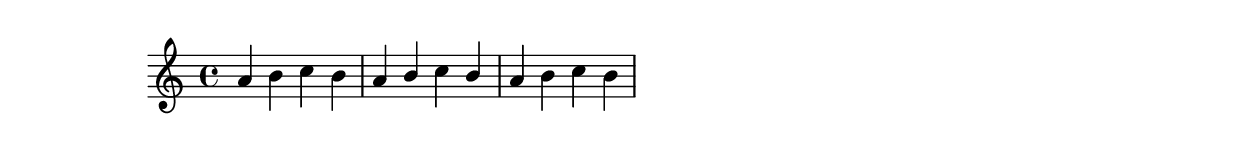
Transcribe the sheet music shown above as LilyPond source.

%% DO NOT EDIT this file manually; it is automatically
%% generated from LSR http://lsr.di.unimi.it
%% Make any changes in LSR itself, or in Documentation/snippets/new/ ,
%% and then run scripts/auxiliar/makelsr.py
%%
%% This file is in the public domain.
\version "2.18.0"

\header {
  lsrtags = "editorial-annotations"

  texidoc = "
The default direction of stems on the center line of the staff is set
by the @code{Stem} property @code{neutral-direction}.

"
  doctitle = "Default direction of stems on the center line of the staff"
} % begin verbatim

\relative c'' {
  a4 b c b
  \override Stem.neutral-direction = #up
  a4 b c b
  \override Stem.neutral-direction = #down
  a4 b c b
}
